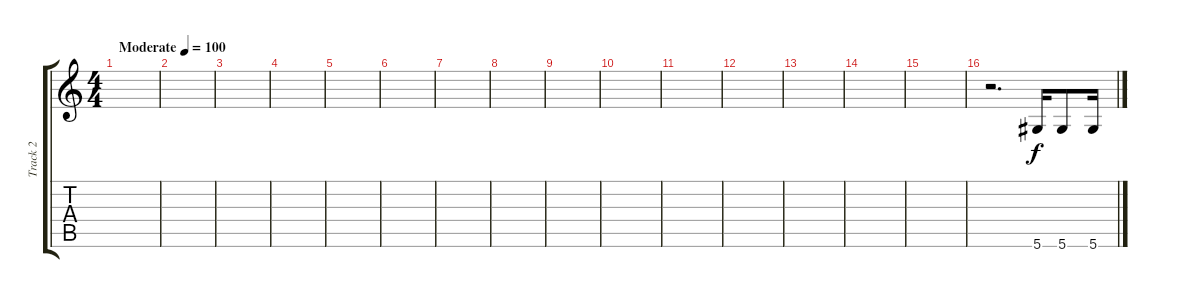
\track ("Track 2" "Track 2") {instrument electricguitarclean}
\staff {score tabs}
\tuning (Eb4 Bb3 Gb3 Db3 Ab2 Eb2) {hide}
\ts (4 4)
\tempo (100 "Moderate")
\clef g2
\ks c
|
|
|
|
|
|
|
|
|
|
|
|
|
|
|
r.2{d} 5.6.16 5.6.8 5.6.16
